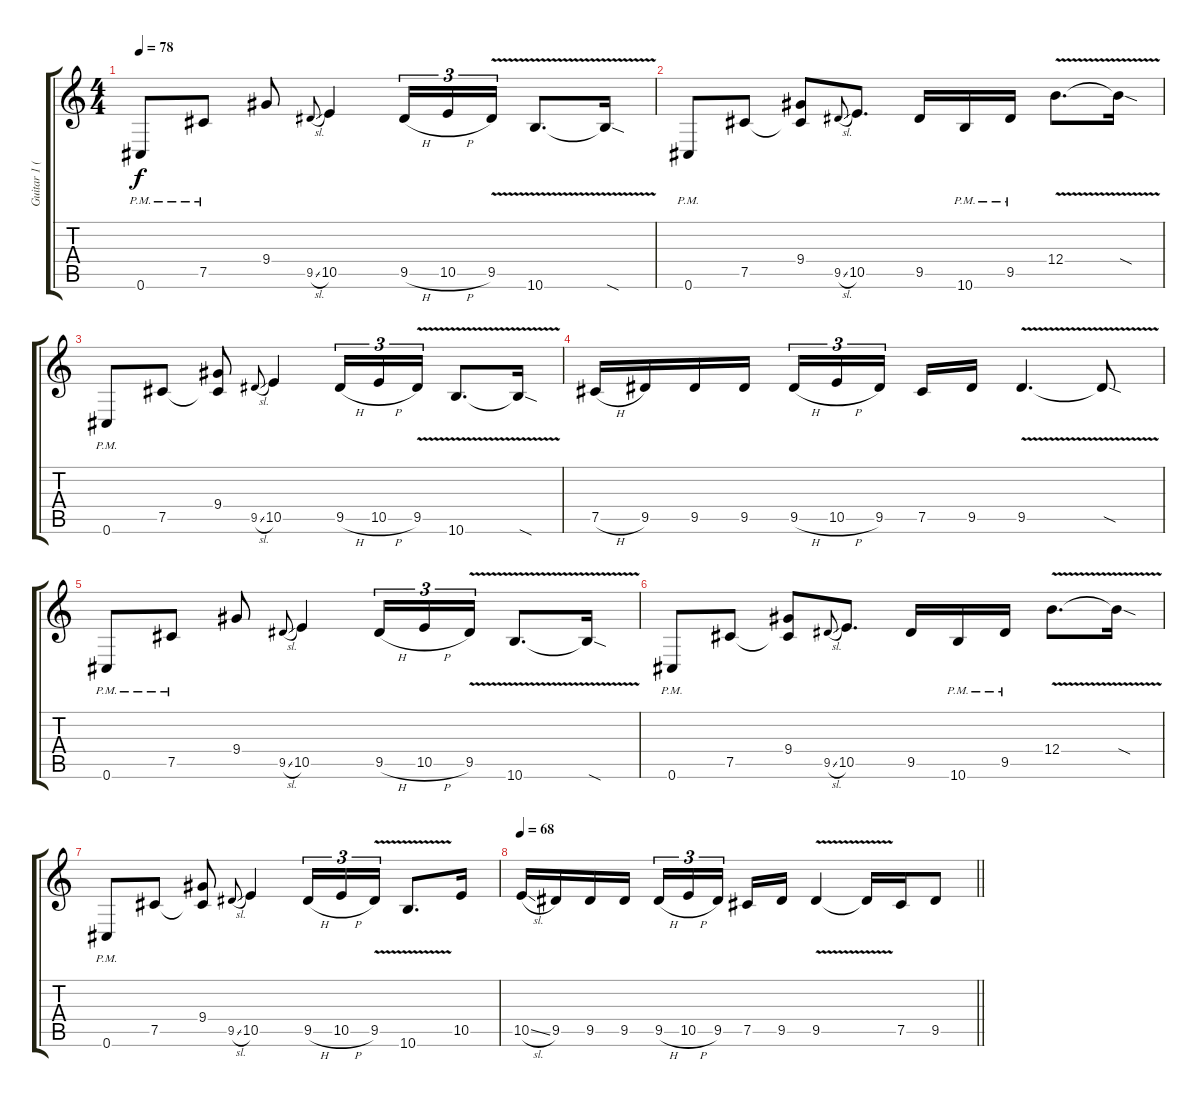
\track ("Guitar 1 (Distortion)" "Guitar 1 (") {instrument distortionguitar}
\staff {score tabs}
\tuning (Db4 Ab3 E3 B2 Gb2 Db2) {hide}
\ts (4 4)
\tempo 78
\clef g2
\ks c
0.6{pm}.8{dy f} 7.5{pm}.8 9.4.8 9.5{sl}.8{gr onbeat} 10.5.4 9.5{h}.16{tu (3 2)} 10.5{h}.16{tu (3 2)} 9.5{v}.16{tu (3 2)} 10.6{v}.8{d} 10.6{sod t}.16 |
0.6{pm}.8 7.5.8 (9.4 7.5{t}).8 9.5{sl}.8{gr onbeat} 10.5.8{d} 9.5.16 10.6{pm}.16 9.5{pm}.16 12.4{v}.8{d} 12.4{sod t}.16 |
0.6{pm}.8 7.5.8 (9.4 7.5{t}).8 9.5{sl}.8{gr onbeat} 10.5.4 9.5{h}.16{tu (3 2)} 10.5{h}.16{tu (3 2)} 9.5{v}.16{tu (3 2)} 10.6{v}.8{d} 10.6{sod t}.16 |
7.5{h}.16 9.5.16 9.5.16 9.5.16 9.5{h}.16{tu (3 2)} 10.5{h}.16{tu (3 2)} 9.5.16{tu (3 2) beam splitsecondary} 7.5.16 9.5.16 9.5{v}.4{d} 9.5{sod t}.8 |
0.6{pm}.8 7.5{pm}.8 9.4.8 9.5{sl}.8{gr onbeat} 10.5.4 9.5{h}.16{tu (3 2)} 10.5{h}.16{tu (3 2)} 9.5{v}.16{tu (3 2)} 10.6{v}.8{d} 10.6{sod t}.16 |
0.6{pm}.8 7.5.8 (9.4 7.5{t}).8 9.5{sl}.8{gr onbeat} 10.5.8{d} 9.5.16 10.6{pm}.16 9.5{pm}.16 12.4{v}.8{d} 12.4{sod t}.16 |
0.6{pm}.8 7.5.8 (9.4 7.5{t}).8 9.5{sl}.8{gr onbeat} 10.5.4 9.5{h}.16{tu (3 2)} 10.5{h}.16{tu (3 2)} 9.5{v}.16{tu (3 2)} 10.6{v}.8{d} 10.5.16 |
\tempo 68
\barLineRight lightlight
10.5{sl}.16 9.5.16 9.5.16 9.5.16 9.5{h}.16{tu (3 2)} 10.5{h}.16{tu (3 2)} 9.5.16{tu (3 2) beam splitsecondary} 7.5.16 9.5.16 9.5{v}.4 9.5{t}.16 7.5.16 9.5.8
